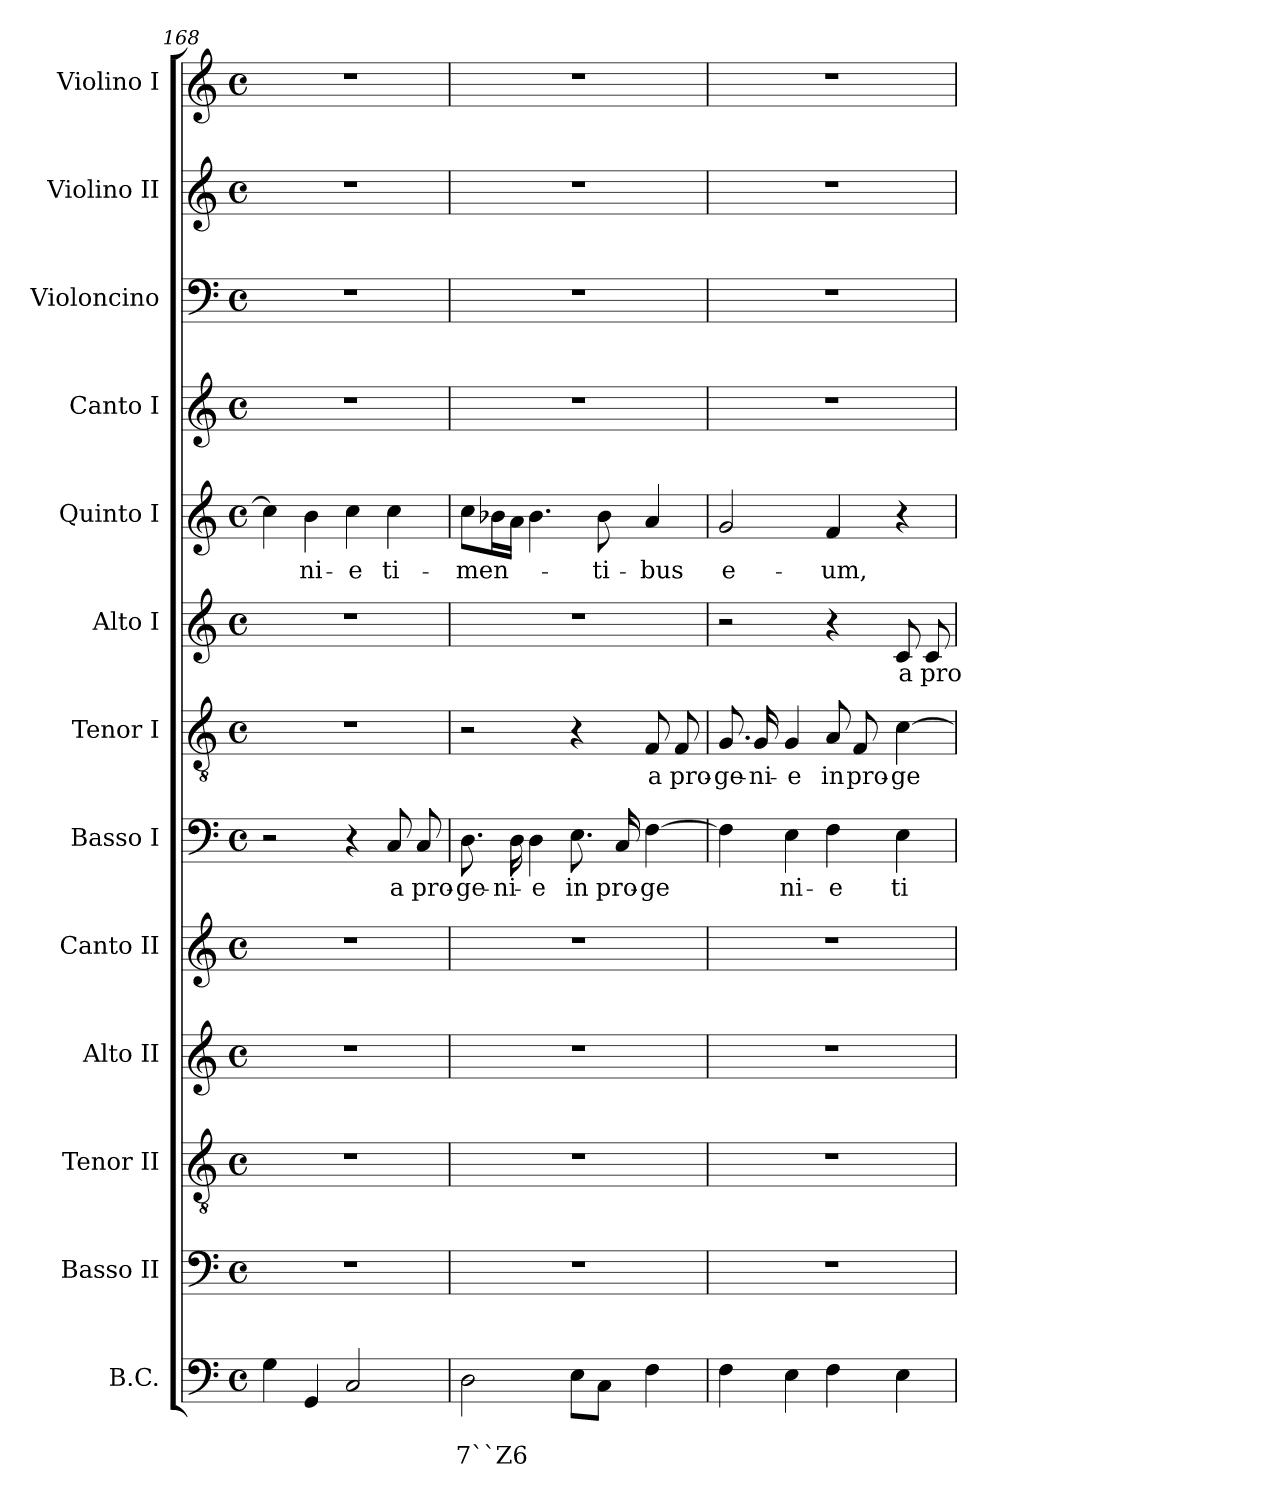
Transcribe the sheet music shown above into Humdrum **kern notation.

**kern	**text	**text	**kern	**kern	**kern	**kern	**kern	**text	**kern	**text	**kern	**text	**kern	**text	**kern	**kern	**kern	**kern
*part13	*part13	*part13	*part12	*part11	*part10	*part9	*part8	*part8	*part7	*part7	*part6	*part6	*part5	*part5	*part4	*part3	*part2	*part1
*staff13	*staff13	*staff13	*staff12	*staff11	*staff10	*staff9	*staff8	*staff8	*staff7	*staff7	*staff6	*staff6	*staff5	*staff5	*staff4	*staff3	*staff2	*staff1
*I"B.C.	*	*	*I"Basso II	*I"Tenor II	*I"Alto II	*I"Canto II	*I"Basso I	*	*I"Tenor I	*	*I"Alto I	*	*I"Quinto I	*	*I"Canto I	*I"Violoncino	*I"Violino II	*I"Violino I
*I'BC	*	*	*I'B 2	*I'T 2	*I'A 2	*I'C 2	*I'B 1	*	*I'T 1	*	*I'A 1	*	*I'Q 1	*	*I'C 1	*	*I'Vln. II	*I'Vln. I
*clefF4	*	*	*clefF4	*clefGv2	*clefG2	*clefG2	*clefF4	*	*clefGv2	*	*clefG2	*	*clefG2	*	*clefG2	*clefF4	*clefG2	*clefG2
*k[]	*	*	*k[]	*k[]	*k[]	*k[]	*k[]	*	*k[]	*	*k[]	*	*k[]	*	*k[]	*k[]	*k[]	*k[]
*C:	*	*	*C:	*C:	*C:	*C:	*C:	*	*C:	*	*C:	*	*C:	*	*C:	*C:	*C:	*C:
*M4/4	*	*	*M4/4	*M4/4	*M4/4	*M4/4	*M4/4	*	*M4/4	*	*M4/4	*	*M4/4	*	*M4/4	*M4/4	*M4/4	*M4/4
*met(c)	*	*	*met(c)	*met(c)	*met(c)	*met(c)	*met(c)	*	*met(c)	*	*met(c)	*	*met(c)	*	*met(c)	*met(c)	*met(c)	*met(c)
=168	=168	=168	=168	=168	=168	=168	=168	=168	=168	=168	=168	=168	=168	=168	=168	=168	=168	=168
4G\	.	.	1r	1r	1r	1r	2r	.	1r	.	1r	.	4cc\]	.	1r	1r	1r	1r
!	!	!	!	!	!	!	!	!	!	!	!	!	!	!LO:LY:b	!	!	!	!
4GG/	.	.	.	.	.	.	.	.	.	.	.	.	4b\	ni-	.	.	.	.
!	!	!	!	!	!	!	!	!	!	!	!	!	!	!LO:LY:b	!	!	!	!
2C/	.	.	.	.	.	.	4r	.	.	.	.	.	4cc\	-e	.	.	.	.
!	!	!	!	!	!	!	!	!LO:LY:b	!	!	!	!	!	!	!	!	!	!
!	!	!	!	!	!	!	!	!	!	!	!	!	!	!LO:LY:b	!	!	!	!
.	.	.	.	.	.	.	8C/	a	.	.	.	.	4cc\	ti-	.	.	.	.
!	!	!	!	!	!	!	!	!LO:LY:b	!	!	!	!	!	!	!	!	!	!
.	.	.	.	.	.	.	8C/	pro-	.	.	.	.	.	.	.	.	.	.
=169	=169	=169	=169	=169	=169	=169	=169	=169	=169	=169	=169	=169	=169	=169	=169	=169	=169	=169
!	!	!LO:LY:b	!	!	!	!	!	!	!	!	!	!	!	!	!	!	!	!
!	!	!	!	!	!	!	!	!LO:LY:b	!	!	!	!	!	!	!	!	!	!
!	!	!	!	!	!	!	!	!	!	!	!	!	!	!LO:LY:b	!	!	!	!
2D\	.	7``Z6	1r	1r	1r	1r	8.D\	-ge-	2r	.	1r	.	8cc\L	-men-	1r	1r	1r	1r
.	.	.	.	.	.	.	.	.	.	.	.	.	16b-X\L	.	.	.	.	.
!	!	!	!	!	!	!	!	!LO:LY:b	!	!	!	!	!	!	!	!	!	!
.	.	.	.	.	.	.	16D\	-ni-	.	.	.	.	16a\JJ	.	.	.	.	.
!	!	!	!	!	!	!	!	!LO:LY:b	!	!	!	!	!	!	!	!	!	!
.	.	.	.	.	.	.	4D\	-e	.	.	.	.	4.b-\	.	.	.	.	.
!	!	!	!	!	!	!	!	!LO:LY:b	!	!	!	!	!	!	!	!	!	!
8E\L	.	.	.	.	.	.	8.E\	in	4r	.	.	.	.	.	.	.	.	.
!	!	!	!	!	!	!	!	!	!	!	!	!	!	!LO:LY:b	!	!	!	!
8C\J	.	.	.	.	.	.	.	.	.	.	.	.	8b-\	-ti-	.	.	.	.
!	!	!	!	!	!	!	!	!LO:LY:b	!	!	!	!	!	!	!	!	!	!
.	.	.	.	.	.	.	16C/	pro-	.	.	.	.	.	.	.	.	.	.
!	!	!	!	!	!	!	!	!LO:LY:b	!	!	!	!	!	!	!	!	!	!
!	!	!	!	!	!	!	!	!	!	!LO:LY:b	!	!	!	!	!	!	!	!
!	!	!	!	!	!	!	!	!	!	!	!	!	!	!LO:LY:b	!	!	!	!
4F\	.	.	.	.	.	.	[4F\	-ge	8F/	a	.	.	4a/	-bus	.	.	.	.
!	!	!	!	!	!	!	!	!	!	!LO:LY:b	!	!	!	!	!	!	!	!
.	.	.	.	.	.	.	.	.	8F/	pro-	.	.	.	.	.	.	.	.
=170	=170	=170	=170	=170	=170	=170	=170	=170	=170	=170	=170	=170	=170	=170	=170	=170	=170	=170
!	!	!	!	!	!	!	!	!	!	!LO:LY:b	!	!	!	!	!	!	!	!
!	!	!	!	!	!	!	!	!	!	!	!	!	!	!LO:LY:b	!	!	!	!
4F\	.	.	1r	1r	1r	1r	4F\]	.	8.G/	-ge-	2r	.	2g/	e-	1r	1r	1r	1r
!	!	!	!	!	!	!	!	!	!	!LO:LY:b	!	!	!	!	!	!	!	!
.	.	.	.	.	.	.	.	.	16G/	-ni-	.	.	.	.	.	.	.	.
!	!	!	!	!	!	!	!	!LO:LY:b	!	!	!	!	!	!	!	!	!	!
!	!	!	!	!	!	!	!	!	!	!LO:LY:b	!	!	!	!	!	!	!	!
4E\	.	.	.	.	.	.	4E\	ni-	4G/	-e	.	.	.	.	.	.	.	.
!	!	!	!	!	!	!	!	!LO:LY:b	!	!	!	!	!	!	!	!	!	!
!	!	!	!	!	!	!	!	!	!	!LO:LY:b	!	!	!	!	!	!	!	!
!	!	!	!	!	!	!	!	!	!	!	!	!	!	!LO:LY:b	!	!	!	!
4F\	.	.	.	.	.	.	4F\	-e	8A/	in	4r	.	4f/	-um,	.	.	.	.
!	!	!	!	!	!	!	!	!	!	!LO:LY:b	!	!	!	!	!	!	!	!
.	.	.	.	.	.	.	.	.	8F/	pro-	.	.	.	.	.	.	.	.
!	!	!	!	!	!	!	!	!LO:LY:b	!	!	!	!	!	!	!	!	!	!
!	!	!	!	!	!	!	!	!	!	!LO:LY:b	!	!	!	!	!	!	!	!
!	!	!	!	!	!	!	!	!	!	!	!	!LO:LY:b	!	!	!	!	!	!
4E\	.	.	.	.	.	.	4E\	ti-	[4c\	-ge	8c/	a	4r	.	.	.	.	.
!	!	!	!	!	!	!	!	!	!	!	!	!LO:LY:b	!	!	!	!	!	!
.	.	.	.	.	.	.	.	.	.	.	8c/	pro-	.	.	.	.	.	.
=	=	=	=	=	=	=	=	=	=	=	=	=	=	=	=	=	=	=
*-	*-	*-	*-	*-	*-	*-	*-	*-	*-	*-	*-	*-	*-	*-	*-	*-	*-	*-
